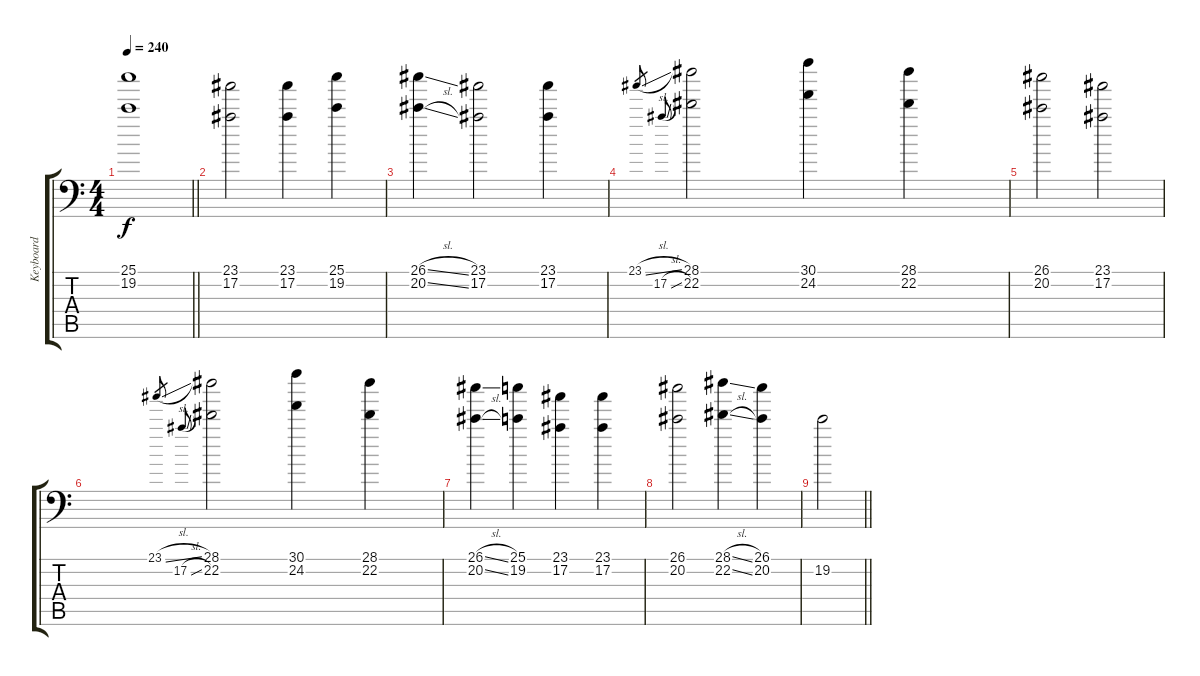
\track ("Keyboard" "Keyboard") {instrument acousticguitarsteel}
\staff {score tabs}
\tuning (B3 F3 E3 A2 E2 A1) {hide}
\ts (4 4)
\tempo 240
\clef f4
\barLineRight lightlight
\ks c
(25.1 19.2).1{dy f} |
(23.1 17.2).2 (23.1 17.2).4 (25.1 19.2).4 |
(26.1{sl} 20.2{sl}).4 (23.1 17.2).2 (23.1 17.2).4 |
23.1{sl}.16{gr} 17.2{sl}.16{gr onbeat} (28.1 22.2).2 (30.1 24.2).4 (28.1 22.2).4 |
(26.1 20.2).2 (23.1 17.2).2 |
23.1{sl}.16{gr} 17.2{sl}.16{gr onbeat} (28.1 22.2).2 (30.1 24.2).4 (28.1 22.2).4 |
(26.1{sl} 20.2{sl}).4 (25.1 19.2).4 (23.1 17.2).4 (23.1 17.2).4 |
(26.1 20.2).2 (28.1{sl} 22.2{sl}).4 (26.1 20.2).4 |
\barLineRight lightlight
19.2.2
